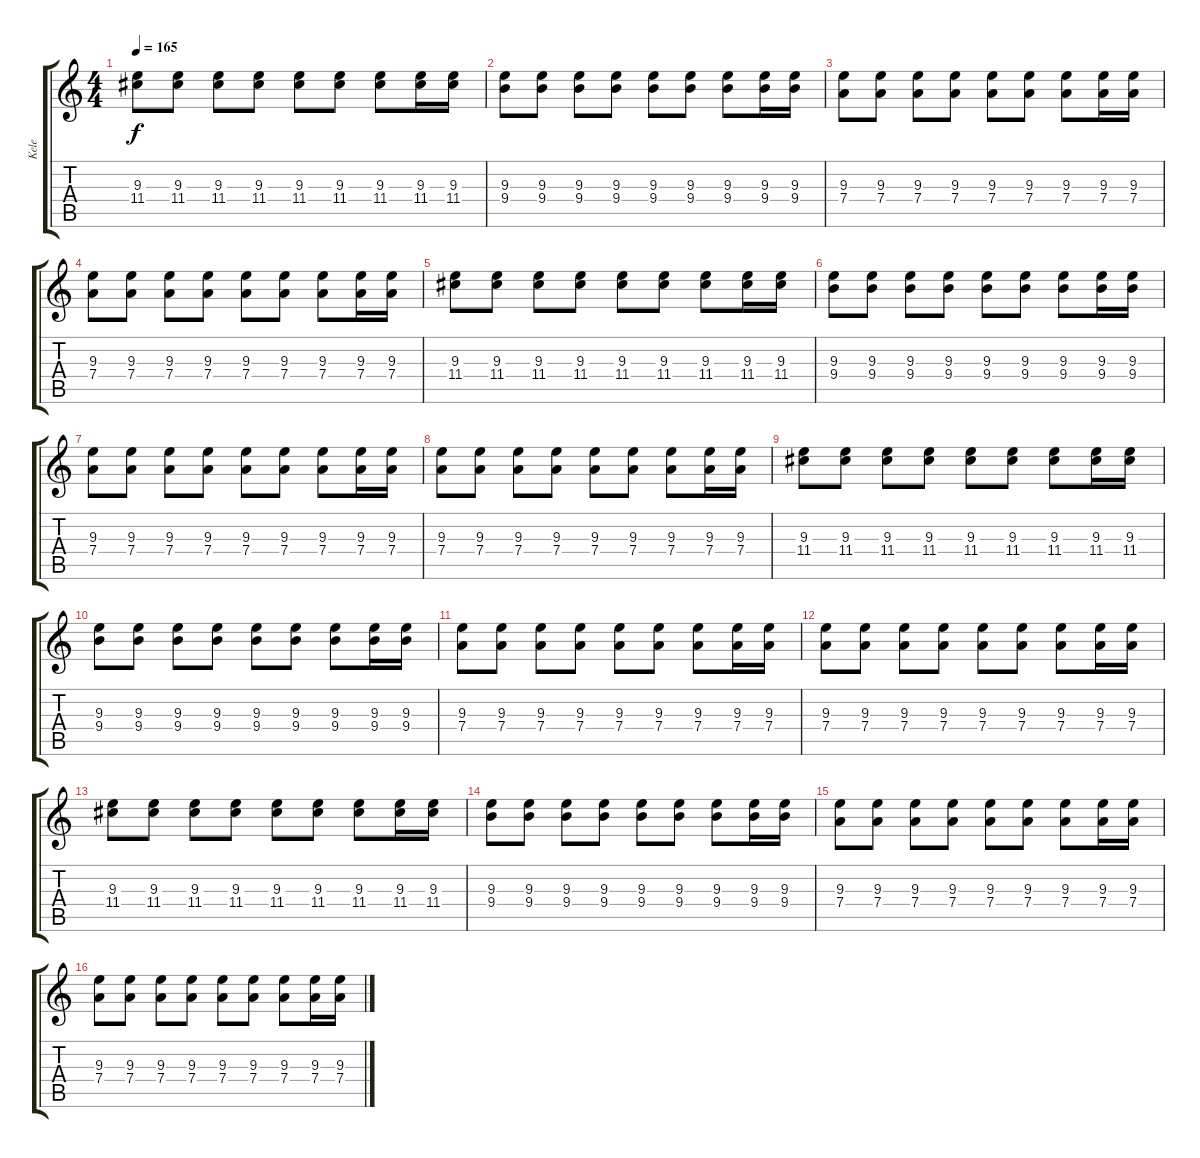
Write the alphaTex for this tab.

\track ("Kele" "Kele") {instrument electricguitarclean}
\staff {score tabs}
\tuning (E4 B3 G3 D3 A2 E2) {hide}
\ts (4 4)
\tempo 165
\clef g2
\ks c
(9.3 11.4).8{dy f} (9.3 11.4).8 (9.3 11.4).8 (9.3 11.4).8 (9.3 11.4).8 (9.3 11.4).8 (9.3 11.4).8 (9.3 11.4).16 (9.3 11.4).16 |
(9.3 9.4).8 (9.3 9.4).8 (9.3 9.4).8 (9.3 9.4).8 (9.3 9.4).8 (9.3 9.4).8 (9.3 9.4).8 (9.3 9.4).16 (9.3 9.4).16 |
(9.3 7.4).8 (9.3 7.4).8 (9.3 7.4).8 (9.3 7.4).8 (9.3 7.4).8 (9.3 7.4).8 (9.3 7.4).8 (9.3 7.4).16 (9.3 7.4).16 |
(9.3 7.4).8 (9.3 7.4).8 (9.3 7.4).8 (9.3 7.4).8 (9.3 7.4).8 (9.3 7.4).8 (9.3 7.4).8 (9.3 7.4).16 (9.3 7.4).16 |
(9.3 11.4).8 (9.3 11.4).8 (9.3 11.4).8 (9.3 11.4).8 (9.3 11.4).8 (9.3 11.4).8 (9.3 11.4).8 (9.3 11.4).16 (9.3 11.4).16 |
(9.3 9.4).8 (9.3 9.4).8 (9.3 9.4).8 (9.3 9.4).8 (9.3 9.4).8 (9.3 9.4).8 (9.3 9.4).8 (9.3 9.4).16 (9.3 9.4).16 |
(9.3 7.4).8 (9.3 7.4).8 (9.3 7.4).8 (9.3 7.4).8 (9.3 7.4).8 (9.3 7.4).8 (9.3 7.4).8 (9.3 7.4).16 (9.3 7.4).16 |
(9.3 7.4).8 (9.3 7.4).8 (9.3 7.4).8 (9.3 7.4).8 (9.3 7.4).8 (9.3 7.4).8 (9.3 7.4).8 (9.3 7.4).16 (9.3 7.4).16 |
(9.3 11.4).8 (9.3 11.4).8 (9.3 11.4).8 (9.3 11.4).8 (9.3 11.4).8 (9.3 11.4).8 (9.3 11.4).8 (9.3 11.4).16 (9.3 11.4).16 |
(9.3 9.4).8 (9.3 9.4).8 (9.3 9.4).8 (9.3 9.4).8 (9.3 9.4).8 (9.3 9.4).8 (9.3 9.4).8 (9.3 9.4).16 (9.3 9.4).16 |
(9.3 7.4).8 (9.3 7.4).8 (9.3 7.4).8 (9.3 7.4).8 (9.3 7.4).8 (9.3 7.4).8 (9.3 7.4).8 (9.3 7.4).16 (9.3 7.4).16 |
(9.3 7.4).8 (9.3 7.4).8 (9.3 7.4).8 (9.3 7.4).8 (9.3 7.4).8 (9.3 7.4).8 (9.3 7.4).8 (9.3 7.4).16 (9.3 7.4).16 |
(9.3 11.4).8 (9.3 11.4).8 (9.3 11.4).8 (9.3 11.4).8 (9.3 11.4).8 (9.3 11.4).8 (9.3 11.4).8 (9.3 11.4).16 (9.3 11.4).16 |
(9.3 9.4).8 (9.3 9.4).8 (9.3 9.4).8 (9.3 9.4).8 (9.3 9.4).8 (9.3 9.4).8 (9.3 9.4).8 (9.3 9.4).16 (9.3 9.4).16 |
(9.3 7.4).8 (9.3 7.4).8 (9.3 7.4).8 (9.3 7.4).8 (9.3 7.4).8 (9.3 7.4).8 (9.3 7.4).8 (9.3 7.4).16 (9.3 7.4).16 |
(9.3 7.4).8 (9.3 7.4).8 (9.3 7.4).8 (9.3 7.4).8 (9.3 7.4).8 (9.3 7.4).8 (9.3 7.4).8 (9.3 7.4).16 (9.3 7.4).16
